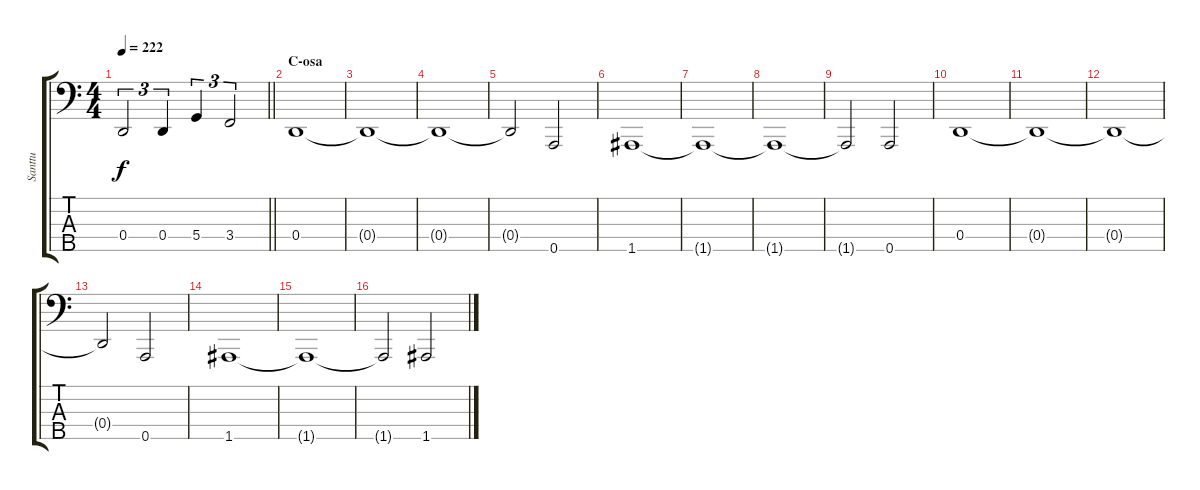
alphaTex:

\track ("Santtu" "Santtu") {instrument electricbasspick}
\staff {score tabs}
\tuning (G2 D2 A1 D1 A0) {hide}
\ts (4 4)
\tempo 222
\clef f4
\barLineRight lightlight
\ks c
0.4.2{tu (3 2) dy f} 0.4.4{tu (3 2)} 5.4.4{tu (3 2)} 3.4.2{tu (3 2)} |
\section ("" "C-osa")
0.4.1 |
0.4{t}.1 |
0.4{t}.1 |
0.4{t}.2 0.5.2 |
1.5.1 |
1.5{t}.1 |
1.5{t}.1 |
1.5{t}.2 0.5.2 |
0.4.1 |
0.4{t}.1 |
0.4{t}.1 |
0.4{t}.2 0.5.2 |
1.5.1 |
1.5{t}.1 |
1.5{t}.2 1.5{ss}.2
